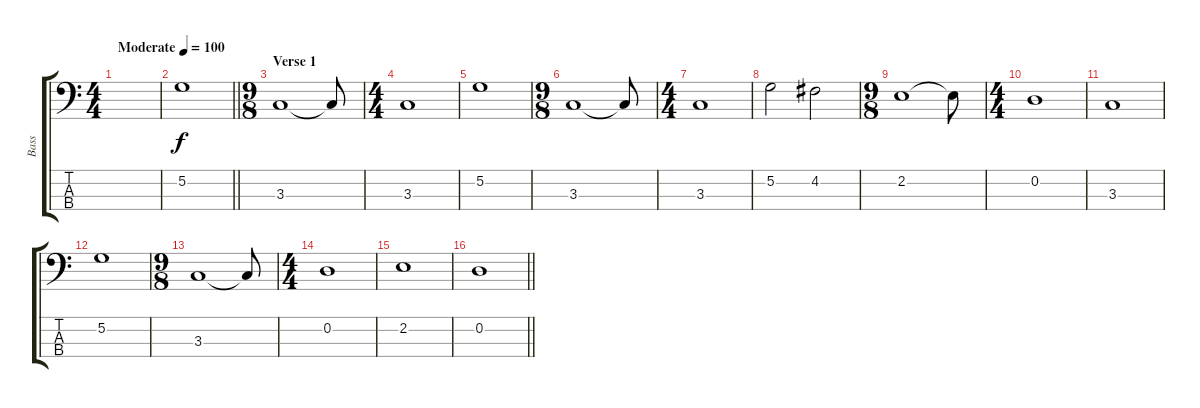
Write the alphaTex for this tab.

\track ("Bass" "Bass") {instrument electricbassfinger}
\staff {score tabs}
\tuning (G2 D2 A1 E1) {hide}
\ts (4 4)
\tempo (100 "Moderate")
\clef f4
\ks c
|
\barLineRight lightlight
5.2.1 |
\ts (9 8)
\section ("" "Verse 1")
3.3.1 3.3{t}.8 |
\ts (4 4)
3.3.1 |
5.2.1 |
\ts (9 8)
3.3.1 3.3{t}.8 |
\ts (4 4)
3.3.1 |
5.2.2 4.2.2 |
\ts (9 8)
2.2.1 2.2{t}.8 |
\ts (4 4)
0.2.1 |
3.3.1 |
5.2.1 |
\ts (9 8)
3.3.1 3.3{t}.8 |
\ts (4 4)
0.2.1 |
2.2.1 |
\barLineRight lightlight
0.2.1
